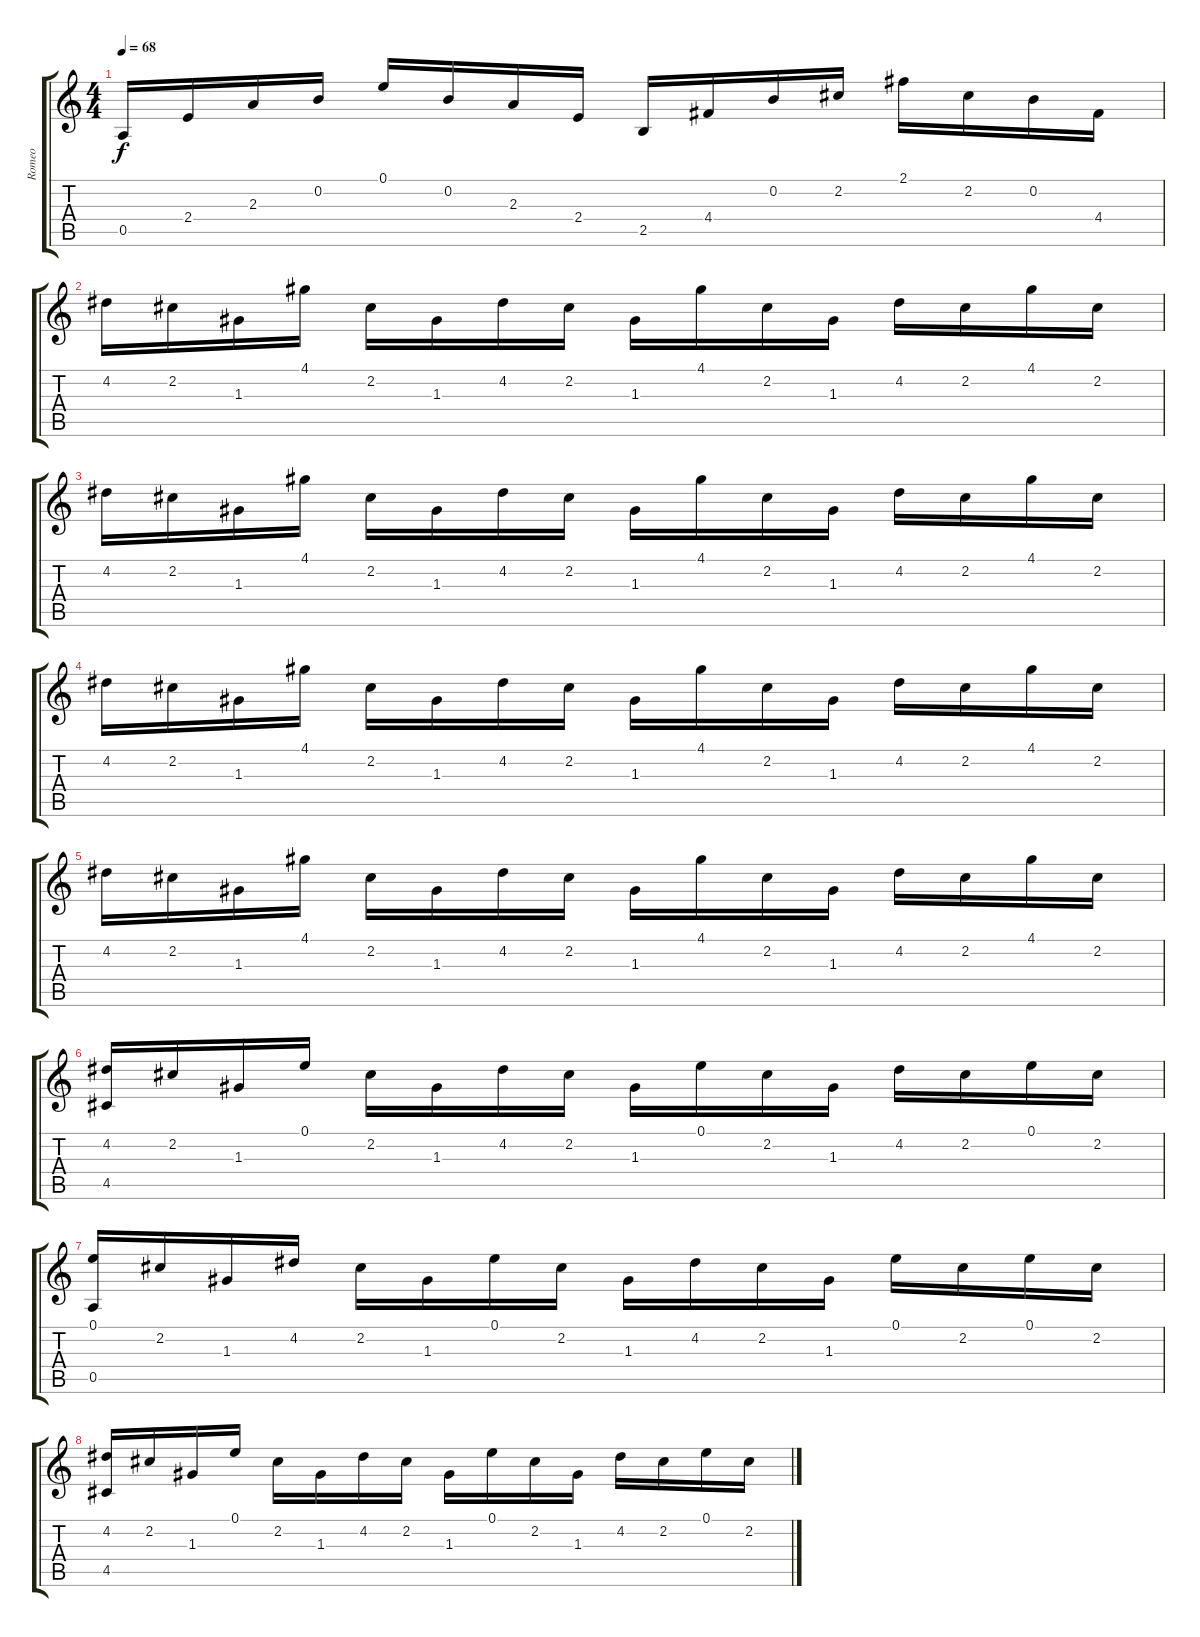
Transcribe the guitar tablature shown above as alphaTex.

\track ("Romeo" "Romeo") {instrument acousticguitarnylon}
\staff {score tabs}
\tuning (E4 B3 G3 D3 A2 E2) {hide}
\ts (4 4)
\tempo 68
\clef g2
\ks c
0.5.16{dy f} 2.4.16 2.3.16 0.2.16 0.1.16 0.2.16 2.3.16 2.4.16 2.5.16 4.4.16 0.2.16 2.2.16 2.1.16 2.2.16 0.2.16 4.4.16 |
4.2.16 2.2.16 1.3.16 4.1.16 2.2.16 1.3.16 4.2.16 2.2.16 1.3.16 4.1.16 2.2.16 1.3.16 4.2.16 2.2.16 4.1.16 2.2.16 |
4.2.16 2.2.16 1.3.16 4.1.16 2.2.16 1.3.16 4.2.16 2.2.16 1.3.16 4.1.16 2.2.16 1.3.16 4.2.16 2.2.16 4.1.16 2.2.16 |
4.2.16 2.2.16 1.3.16 4.1.16 2.2.16 1.3.16 4.2.16 2.2.16 1.3.16 4.1.16 2.2.16 1.3.16 4.2.16 2.2.16 4.1.16 2.2.16 |
4.2.16 2.2.16 1.3.16 4.1.16 2.2.16 1.3.16 4.2.16 2.2.16 1.3.16 4.1.16 2.2.16 1.3.16 4.2.16 2.2.16 4.1.16 2.2.16 |
(4.2 4.5).16 2.2.16 1.3.16 0.1.16 2.2.16 1.3.16 4.2.16 2.2.16 1.3.16 0.1.16 2.2.16 1.3.16 4.2.16 2.2.16 0.1.16 2.2.16 |
(0.1 0.5).16 2.2.16 1.3.16 4.2.16 2.2.16 1.3.16 0.1.16 2.2.16 1.3.16 4.2.16 2.2.16 1.3.16 0.1.16 2.2.16 0.1.16 2.2.16 |
(4.2 4.5).16 2.2.16 1.3.16 0.1.16 2.2.16 1.3.16 4.2.16 2.2.16 1.3.16 0.1.16 2.2.16 1.3.16 4.2.16 2.2.16 0.1.16 2.2.16
